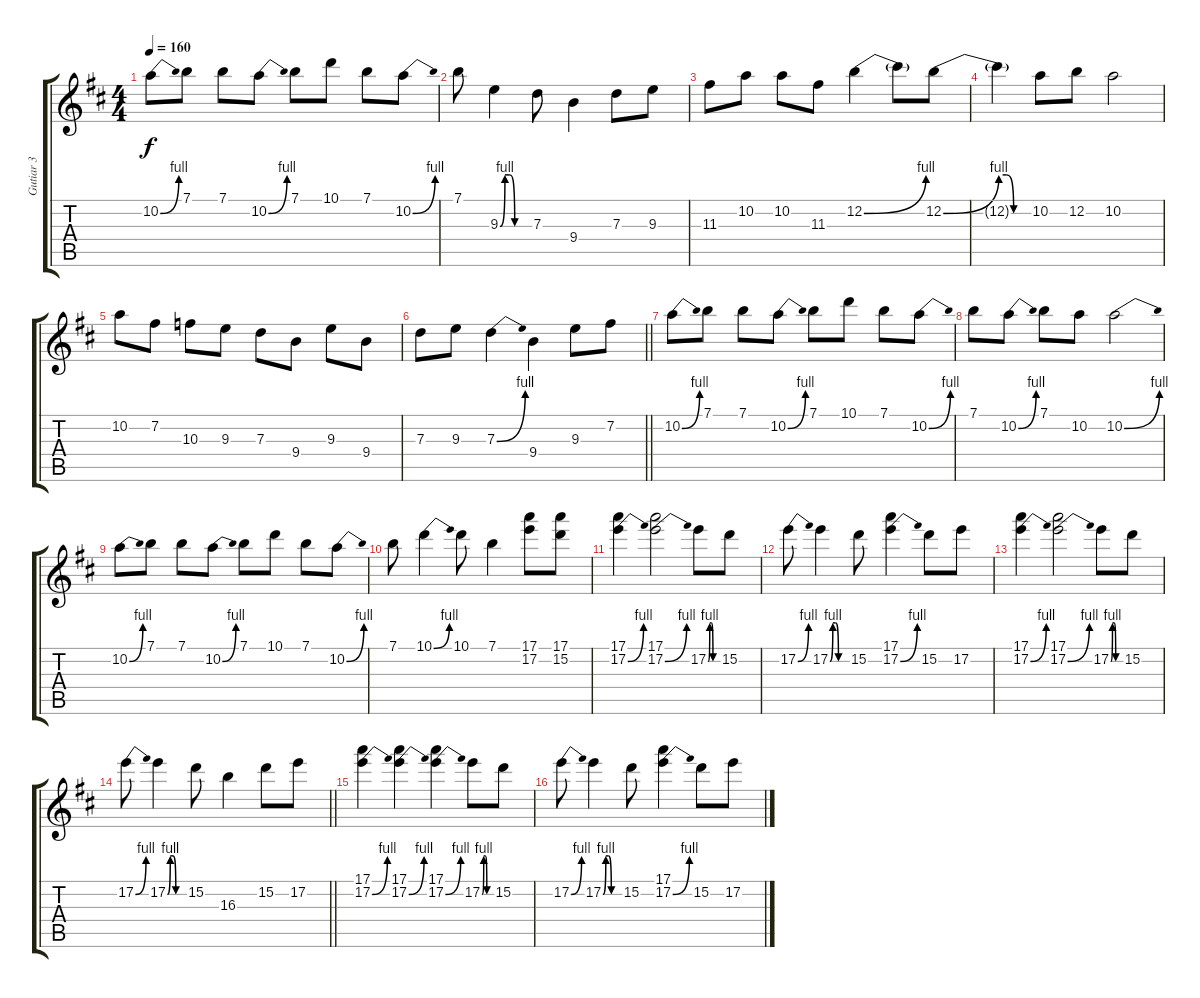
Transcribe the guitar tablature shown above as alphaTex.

\track ("Gutiar 3" "Gutiar 3") {instrument distortionguitar}
\staff {score tabs}
\tuning (E4 B3 G3 D3 A2 E2) {hide}
\ts (4 4)
\tempo 160
\clef g2
\ks d
10.2{be (bend 0 0 60 4)}.8{dy f} 7.1.8 7.1.8 10.2{be (bend 0 0 60 4)}.8 7.1.8 10.1.8 7.1.8 10.2{be (bend 0 0 60 4)}.8 |
7.1.8 9.3{be (custom 0 0 10 4 20 4 30 0 60 0)}.4 7.3.8 9.4.4 7.3.8 9.3.8 |
11.3.8 10.2.8 10.2.8 11.3.8 12.2{be (bend 0 0 60 4)}.4 12.2{t}.8 12.2{be (bend 0 0 60 4)}.8 |
12.2{be (custom 0 4 15 4 30 0 60 0) t}.4 10.2.8 12.2.8 10.2.2 |
10.2.8 7.2.8 10.3.8 9.3.8 7.3.8 9.4.8 9.3.8 9.4.8 |
\barLineRight lightlight
7.3.8 9.3.8 7.3{be (bend 0 0 60 4)}.4 9.4.4 9.3.8 7.2.8 |
10.2{be (bend 0 0 60 4)}.8 7.1.8 7.1.8 10.2{be (bend 0 0 60 4)}.8 7.1.8 10.1.8 7.1.8 10.2{be (bend 0 0 60 4)}.8 |
7.1.8 10.2{be (bend 0 0 60 4)}.8 7.1.8 10.2.8 10.2{be (bend 0 0 60 4)}.2 |
10.2{be (bend 0 0 60 4)}.8 7.1.8 7.1.8 10.2{be (bend 0 0 60 4)}.8 7.1.8 10.1.8 7.1.8 10.2{be (bend 0 0 60 4)}.8 |
7.1.8 10.1{be (bend 0 0 60 4)}.4 10.1.8 7.1.4 (17.1 17.2).8 (17.1 15.2).8 |
(17.1 17.2{be (bend 0 0 60 4)}).4 (17.1 17.2{be (bend 0 0 60 4)}).2 17.2{be (custom 0 0 10 4 20 4 30 0 60 0)}.8 15.2.8 |
17.2{be (bend 0 0 60 4)}.8 17.2{be (custom 0 0 10 4 20 4 30 0 60 0)}.4 15.2.8 (17.1 17.2{be (bend 0 0 60 4)}).4 15.2.8 17.2.8 |
(17.1 17.2{be (bend 0 0 60 4)}).4 (17.1 17.2{be (bend 0 0 60 4)}).2 17.2{be (custom 0 0 10 4 20 4 30 0 60 0)}.8 15.2.8 |
\barLineRight lightlight
17.2{be (bend 0 0 60 4)}.8 17.2{be (custom 0 0 10 4 20 4 30 0 60 0)}.4 15.2.8 16.3.4 15.2.8 17.2.8 |
(17.1 17.2{be (bend 0 0 60 4)}).4 (17.1 17.2{be (bend 0 0 60 4)}).4 (17.1 17.2{be (bend 0 0 60 4)}).4 17.2{be (custom 0 0 10 4 20 4 30 0 60 0)}.8 15.2.8 |
17.2{be (bend 0 0 60 4)}.8 17.2{be (custom 0 0 10 4 20 4 30 0 60 0)}.4 15.2.8 (17.1 17.2{be (bend 0 0 60 4)}).4 15.2.8 17.2.8
